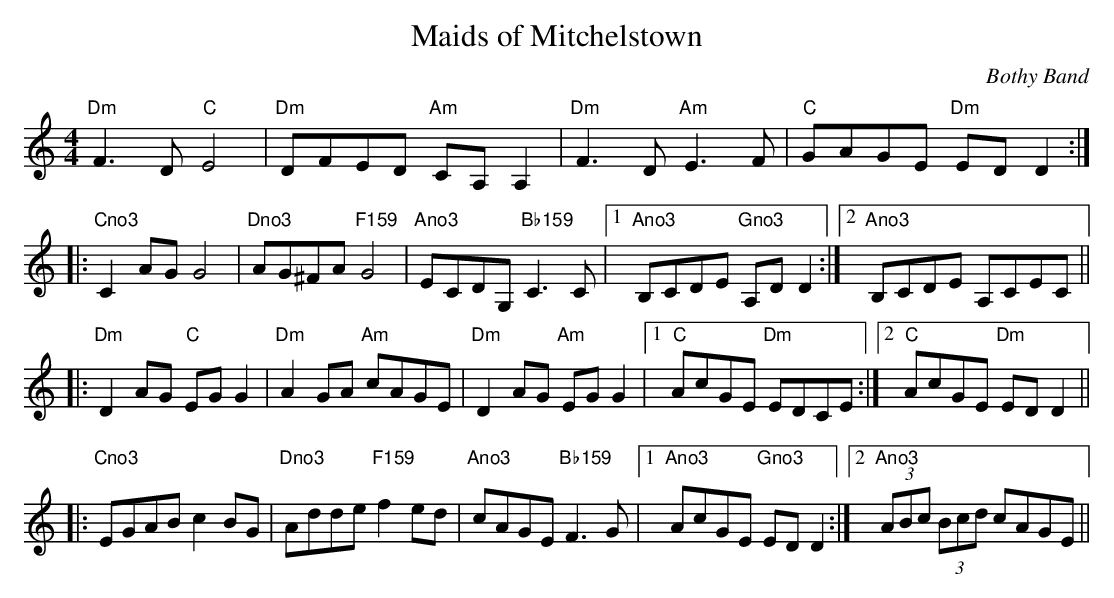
X:1
T:Maids of Mitchelstown
C:Bothy Band
M:4/4
K:Ddor
"Dm"F3 D"C"E4|"Dm"DFED "Am"CA,A,2|"Dm"F3 D "Am"E3 F|"C"GAGE "Dm"ED D2:|
|:"Cno3"C2 AG G4|"Dno3"AG^FA"F159"G4|"Ano3"ECDG, "Bb159"C3 C|1"Ano3"B,CDE "Gno3"A,D D2:|2"Ano3"B,CDE A,CEC||
|:"Dm"D2 AG "C"EG G2|"Dm"A2 GA "Am"cAGE|"Dm"D2 AG "Am"EG G2|1"C"AcGE "Dm"EDCE:|2"C"AcGE "Dm"ED D2||
|:"Cno3"EGAB c2 BG|"Dno3"Adde "F159"f2 ed|"Ano3"cAGE "Bb159"F3 G|1"Ano3"AcGE "Gno3"ED D2:|2"Ano3"(3ABc (3Bcd cAGE||
